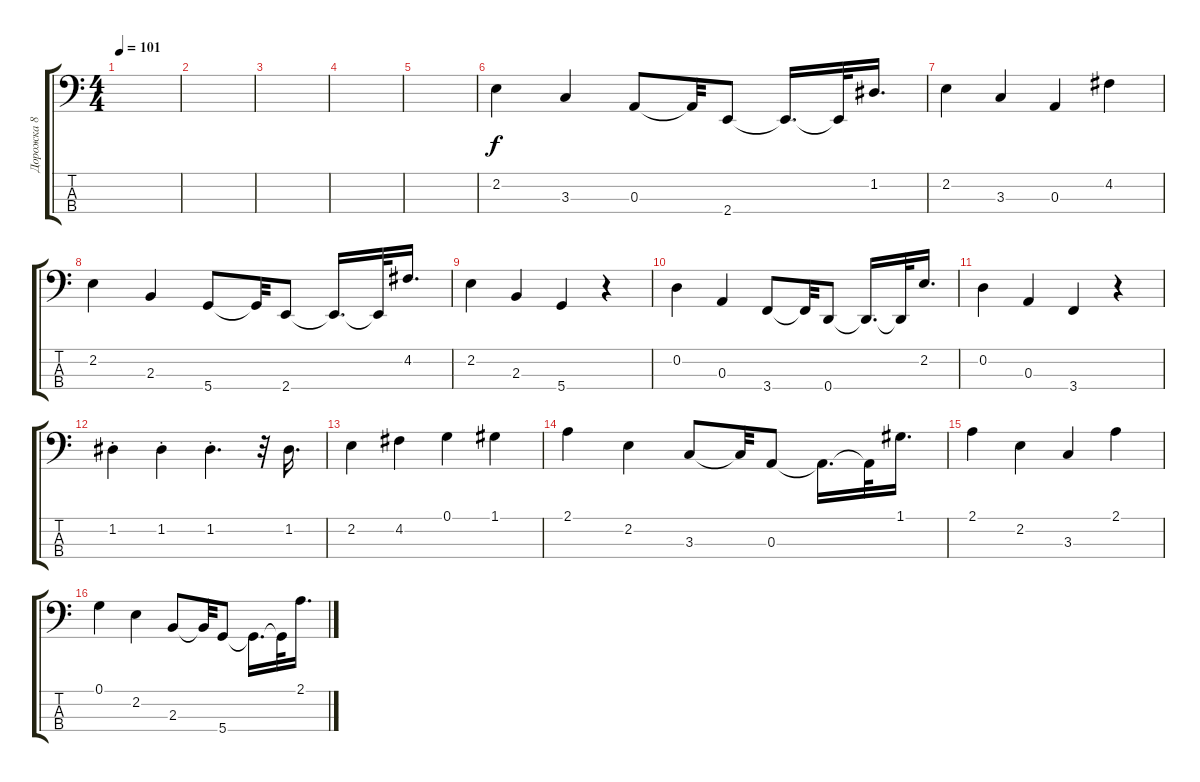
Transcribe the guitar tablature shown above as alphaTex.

\track ("Дорожка 8" "Дорожка 8") {instrument electricbassfinger}
\staff {score tabs}
\tuning (G2 D2 A1 D1) {hide}
\ts (4 4)
\tempo 101
\clef f4
\ks c
|
|
|
|
|
2.2.4 3.3.4 0.3.8 0.3{t}.32 2.4.8 2.4{t}.16{d} 2.4{t}.32 1.2.16{d} |
2.2.4 3.3.4 0.3.4 4.2.4 |
2.2.4 2.3.4 5.4.8 5.4{t}.32 2.4.8 2.4{t}.16{d} 2.4{t}.32 4.2.16{d} |
2.2.4 2.3.4 5.4.4 r.4 |
0.2.4 0.3.4 3.4.8 3.4{t}.32 0.4.8 0.4{t}.16{d} 0.4{t}.32 2.2.16{d} |
0.2.4 0.3.4 3.4.4 r.4 |
1.2{st}.4 1.2{st}.4 1.2{st}.4{d} r.32 1.2.16{d} |
2.2.4 4.2.4 0.1.4 1.1.4 |
2.1.4 2.2.4 3.3.8 3.3{t}.32 0.3.8 0.3{t}.16{d} 0.3{t}.32 1.1.16{d} |
2.1.4 2.2.4 3.3.4 2.1.4 |
0.1.4 2.2.4 2.3.8 2.3{t}.32 5.4.8 5.4{t}.16{d} 5.4{t}.32 2.1.16{d}
